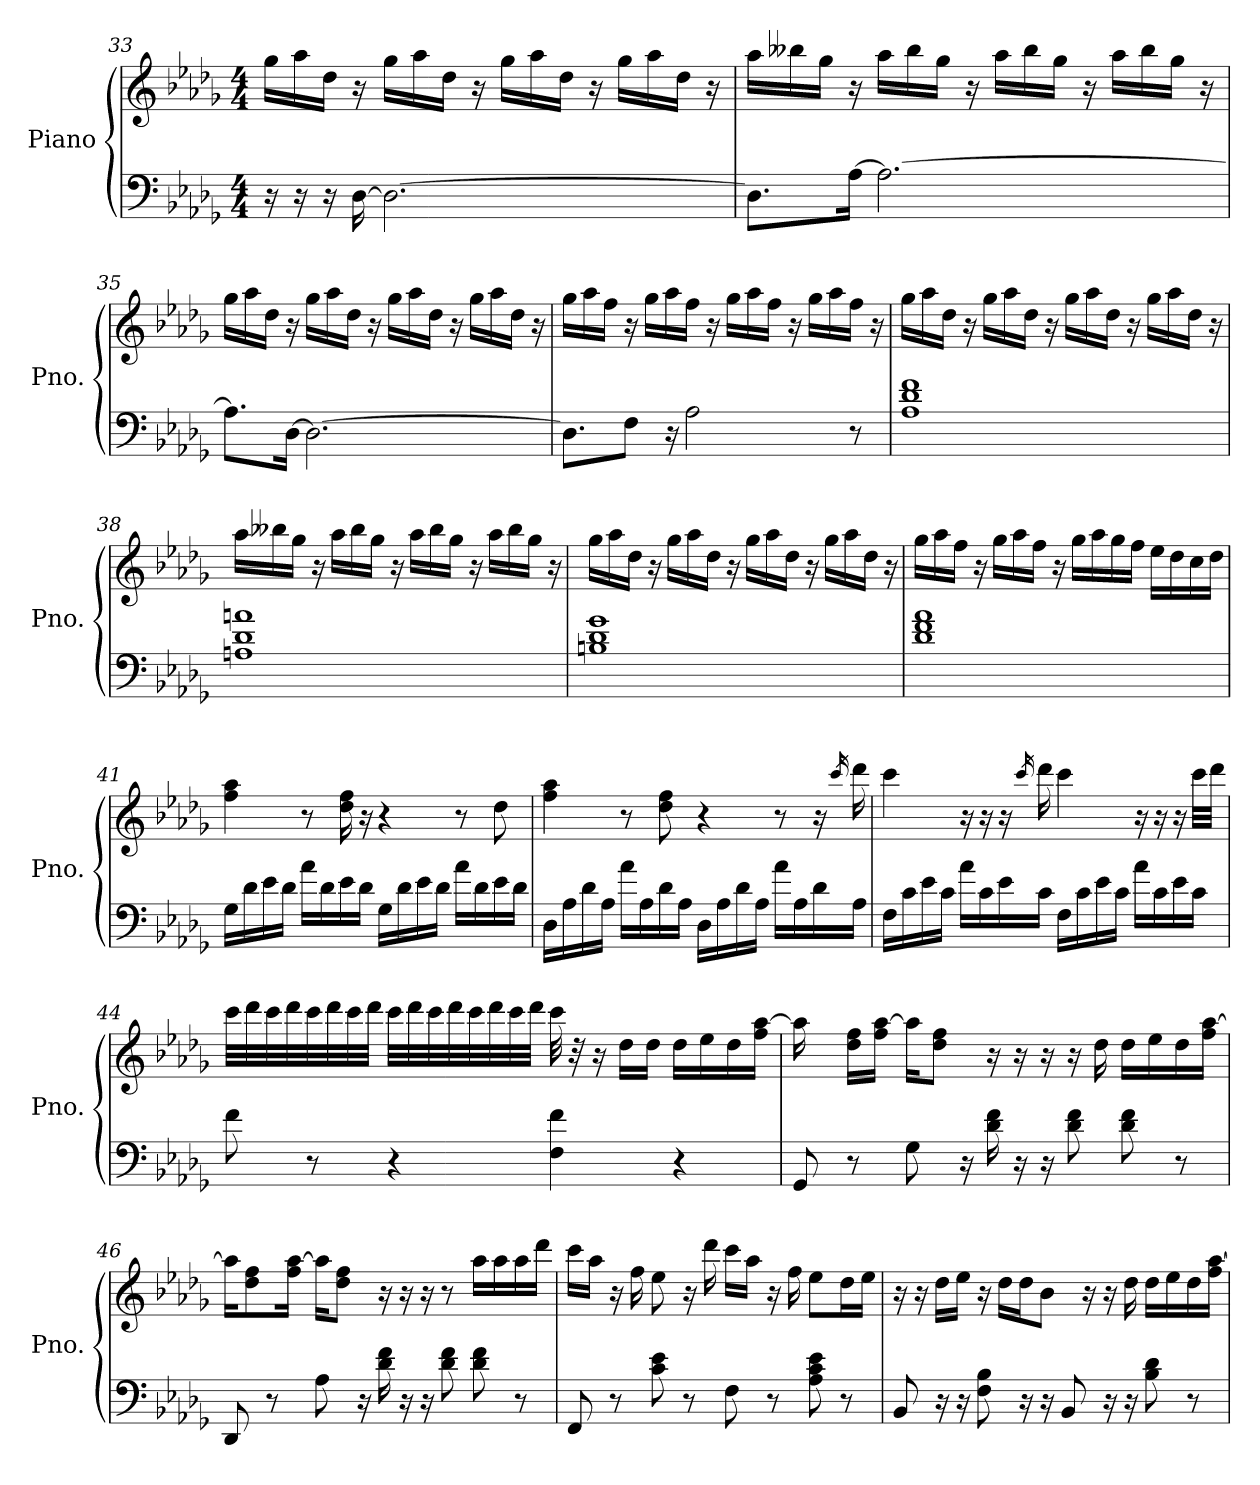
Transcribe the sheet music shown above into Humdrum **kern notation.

**kern	**kern
*part1	*part1
*staff2	*staff1
*I"Piano	*
*I'Pno.	*
*clefF4	*clefG2
*k[b-e-a-d-g-]	*k[b-e-a-d-g-]
*M4/4	*M4/4
=33	=33
16r	16gg-\LL
16r	16aa-\
16r	16dd-\JJ
[16D-\	16r
2.D-\_	16gg-\LL
.	16aa-\
.	16dd-\JJ
.	16r
.	16gg-\LL
.	16aa-\
.	16dd-\JJ
.	16r
.	16gg-\LL
.	16aa-\
.	16dd-\JJ
.	16r
=34	=34
8.D-\L]	16aa-\LL
.	16bb--X\
.	16gg-\JJ
[16A-\Jk	16r
2.A-\_	16aa-\LL
.	16bb--\
.	16gg-\JJ
.	16r
.	16aa-\LL
.	16bb--\
.	16gg-\JJ
.	16r
.	16aa-\LL
.	16bb--\
.	16gg-\JJ
.	16r
!!LO:LB:g=z
=35	=35
8.A-\L]	16gg-\LL
.	16aa-\
.	16dd-\JJ
[16D-\Jk	16r
2.D-\_	16gg-\LL
.	16aa-\
.	16dd-\JJ
.	16r
.	16gg-\LL
.	16aa-\
.	16dd-\JJ
.	16r
.	16gg-\LL
.	16aa-\
.	16dd-\JJ
.	16r
=36	=36
8.D-\L]	16gg-\LL
.	16aa-\
.	16ff\JJ
8F\J	16r
.	16gg-\LL
16r	16aa-\
2A-\	16ff\JJ
.	16r
.	16gg-\LL
.	16aa-\
.	16ff\JJ
.	16r
.	16gg-\LL
.	16aa-\
8r	16ff\JJ
.	16r
!!LO:PB:g=z
=37	=37
1A- 1d- 1f	16gg-\LL
.	16aa-\
.	16dd-\JJ
.	16r
.	16gg-\LL
.	16aa-\
.	16dd-\JJ
.	16r
.	16gg-\LL
.	16aa-\
.	16dd-\JJ
.	16r
.	16gg-\LL
.	16aa-\
.	16dd-\JJ
.	16r
=38	=38
1An 1d- 1an	16aa-\LL
.	16bb--X\
.	16gg-\JJ
.	16r
.	16aa-\LL
.	16bb--\
.	16gg-\JJ
.	16r
.	16aa-\LL
.	16bb--\
.	16gg-\JJ
.	16r
.	16aa-\LL
.	16bb--\
.	16gg-\JJ
.	16r
!!LO:LB:g=z
=39	=39
1Bn 1d- 1g-	16gg-\LL
.	16aa-\
.	16dd-\JJ
.	16r
.	16gg-\LL
.	16aa-\
.	16dd-\JJ
.	16r
.	16gg-\LL
.	16aa-\
.	16dd-\JJ
.	16r
.	16gg-\LL
.	16aa-\
.	16dd-\JJ
.	16r
=40	=40
1d- 1f 1a-	16gg-\LL
.	16aa-\
.	16ff\JJ
.	16r
.	16gg-\LL
.	16aa-\
.	16ff\JJ
.	16r
.	16gg-\LL
.	16aa-\
.	16gg-\
.	16ff\JJ
.	16ee-\LL
.	16dd-\
.	16cc\
.	16dd-\JJ
!!LO:LB:g=z
=41	=41
16G-\LL	4ff\ 4aa-\
16d-\	.
16e-\	.
16d-\JJ	.
16a-\LL	8r
16d-\	.
16e-\	16dd-\ 16ff\
16d-\JJ	16r
16G-\LL	4r
16d-\	.
16e-\	.
16d-\JJ	.
16a-\LL	8r
16d-\	.
16e-\	8dd-\
16d-\JJ	.
=42	=42
16D-\LL	4ff\ 4aa-\
16A-\	.
16d-\	.
16A-\JJ	.
16a-\LL	8r
16A-\	.
16d-\	8dd-\ 8ff\
16A-\JJ	.
16D-\LL	4r
16A-\	.
16d-\	.
16A-\JJ	.
16a-\LL	8r
16A-\	.
16d-\	16r
.	16qccc/
16A-\JJ	16ddd-\
!!LO:LB:g=z
=43	=43
16F\LL	4ccc\
16c\	.
16e-\	.
16c\JJ	.
16a-\LL	16r
16c\	16r
16e-\	16r
.	16qccc/
16c\JJ	16ddd-\
16F\LL	4ccc\
16c\	.
16e-\	.
16c\JJ	.
16a-\LL	16r
16c\	16r
16e-\	16r
16c\JJ	32ccc\LLL
.	32ddd-\JJJ
!!LO:LB:g=z
=44	=44
8f\	32ccc\LLL
.	32ddd-\
.	32ccc\
.	32ddd-\
8r	32ccc\
.	32ddd-\
.	32ccc\
.	32ddd-\JJJ
4r	32ccc\LLL
.	32ddd-\
.	32ccc\
.	32ddd-\
.	32ccc\
.	32ddd-\
.	32ccc\
.	32ddd-\JJJ
4F\ 4f\	32ccc\
.	32r
.	16r
.	16dd-\LL
.	16dd-\JJ
4r	16dd-\LL
.	16ee-\
.	16dd-\
.	16ff\ [16aa-\JJ
!!LO:PB:g=z
=45	=45
8GG-/	16aa-\]
.	16ryy
8r	16dd-\ 16ff\LL
.	16ff\ [16aa-\JJ
8G-\	16aa-\KL]
.	8dd-\ 8ff\J
16r	.
16d-\ 16f\	16r
16r	16r
16r	16r
8d-\ 8f\	16r
.	16dd-\
8d-\ 8f\	16dd-\LL
.	16ee-\
8r	16dd-\
.	16ff\ [16aa-\JJ
=46	=46
8DD-/	16aa-\KL]
.	8dd-\ 8ff\
8r	.
.	16ff\ [16aa-\Jk
8A-\	16aa-\KL]
.	8dd-\ 8ff\J
16r	.
16d-\ 16f\	16r
16r	16r
16r	16r
8d-\ 8f\	8r
8d-\ 8f\	16aa-\LL
.	16aa-\
8r	16aa-\
.	16ddd-\JJ
=47	=47
8FF/	16ccc\LL
.	16aa-\JJ
8r	16r
.	16ff\
8c\ 8e-\	8ee-\
8r	16r
.	16ddd-\
8F\	16ccc\LL
.	16aa-\JJ
8r	16r
.	16ff\
8A-\ 8c\ 8e-\	8ee-\L
8r	16dd-\L
.	16ee-\JJ
!!LO:LB:g=z
=48	=48
8BB-/	16r
.	16r
16r	16dd-\LL
16r	16ee-\JJ
8F\ 8B-\	16r
.	16dd-\LL
16r	16dd-\J
16r	8b-\J
8BB-/	.
.	16r
16r	16r
16r	16dd-\
8B-\ 8d-\	16dd-\LL
.	16ee-\
8r	16dd-\
.	16ff\ [16aa-\JJ
=	=
*-	*-
